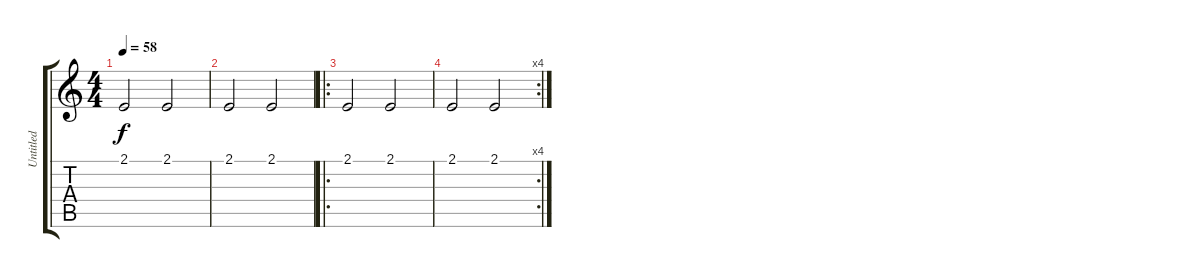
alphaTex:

\track ("Untitled" "Untitled") {instrument tinklebell}
\staff {score tabs}
\tuning (D4 A3 F3 C3 G2 C2) {hide}
\ts (4 4)
\tempo 58
\clef g2
\ks c
2.1.2{dy f instrument tinklebell} 2.1.2 |
2.1.2 2.1.2 |
\ro
2.1.2 2.1.2 |
\rc 4
2.1.2 2.1.2
